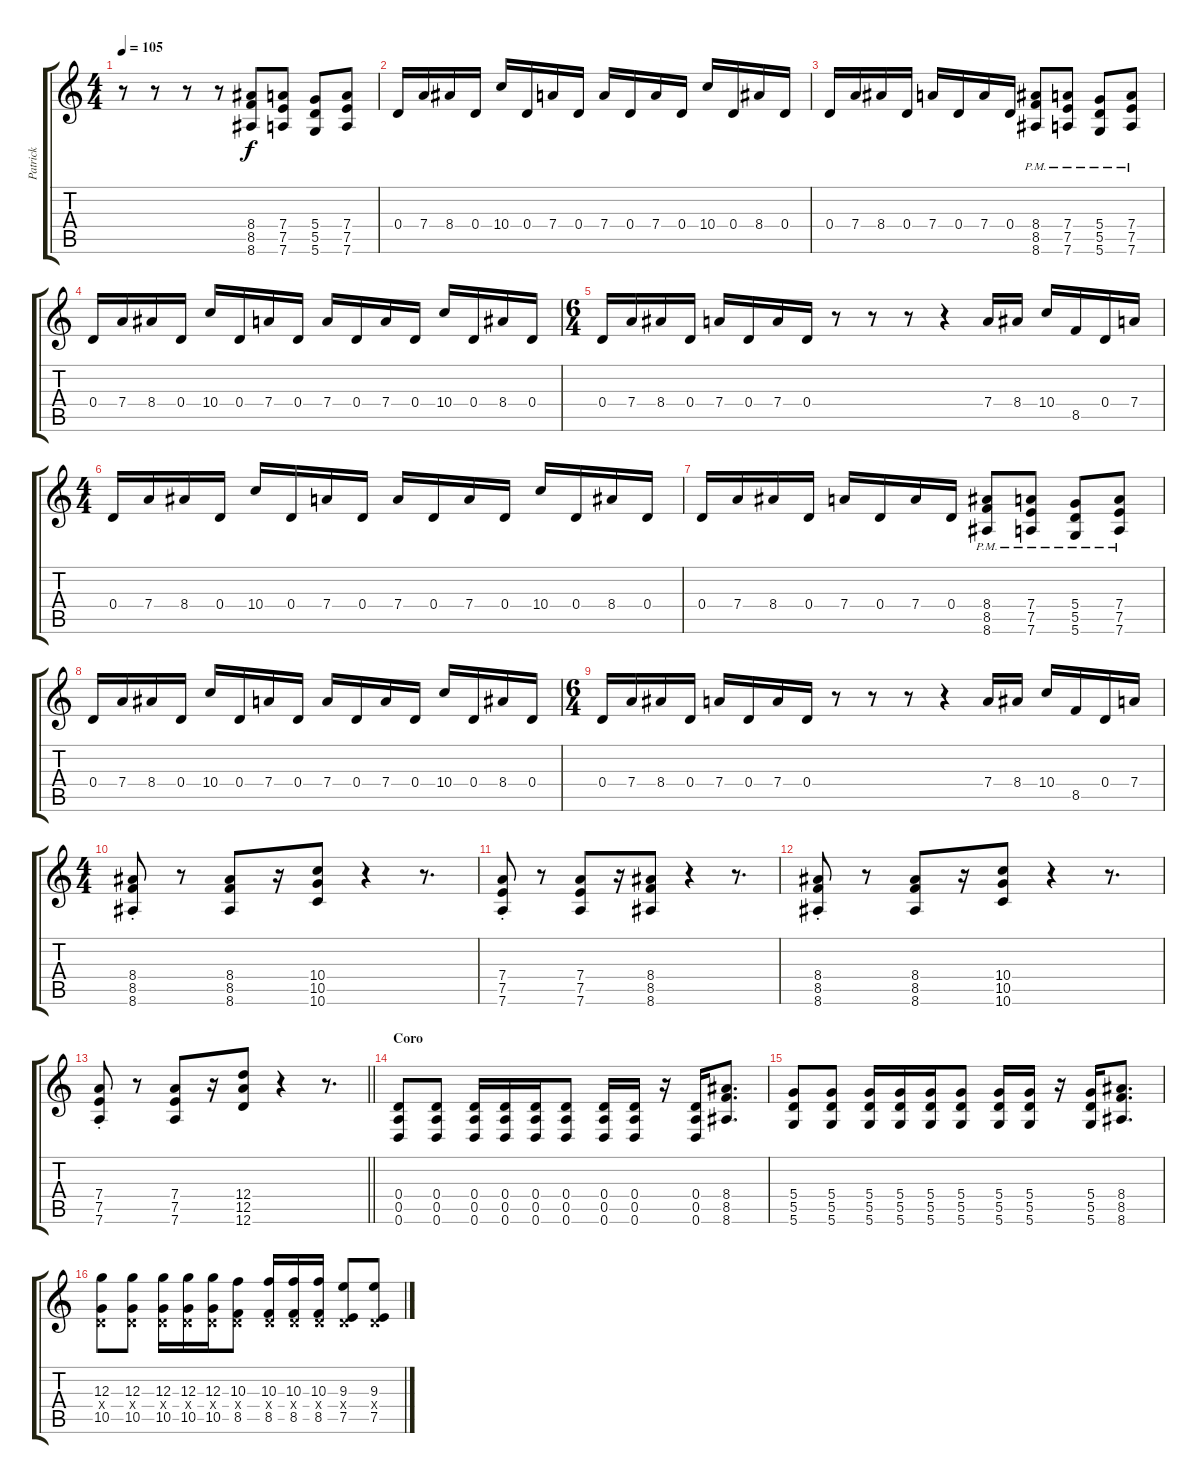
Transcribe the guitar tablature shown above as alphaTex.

\track ("Patrick" "Patrick") {instrument overdrivenguitar}
\staff {score tabs}
\tuning (E4 B3 G3 D3 A2 D2) {hide}
\ts (4 4)
\tempo 105
\clef g2
\ks c
r.8{dy f} r.8 r.8 r.8 (8.4 8.5 8.6).8 (7.4 7.5 7.6).8 (5.4 5.5 5.6).8 (7.4 7.5 7.6).8 |
0.4.16 7.4.16 8.4.16 0.4.16 10.4.16 0.4.16 7.4.16 0.4.16 7.4.16 0.4.16 7.4.16 0.4.16 10.4.16 0.4.16 8.4.16 0.4.16 |
0.4.16 7.4.16 8.4.16 0.4.16 7.4.16 0.4.16 7.4.16 0.4.16 (8.4{pm} 8.5{pm} 8.6{pm}).8 (7.4{pm} 7.5{pm} 7.6{pm}).8 (5.4{pm} 5.5{pm} 5.6{pm}).8 (7.4{pm} 7.5{pm} 7.6{pm}).8 |
0.4.16 7.4.16 8.4.16 0.4.16 10.4.16 0.4.16 7.4.16 0.4.16 7.4.16 0.4.16 7.4.16 0.4.16 10.4.16 0.4.16 8.4.16 0.4.16 |
\ts (6 4)
0.4.16 7.4.16 8.4.16 0.4.16 7.4.16 0.4.16 7.4.16 0.4.16 r.8 r.8 r.8 r.4 7.4.16 8.4.16 10.4.16 8.5.16 0.4.16 7.4.16 |
\ts (4 4)
0.4.16 7.4.16 8.4.16 0.4.16 10.4.16 0.4.16 7.4.16 0.4.16 7.4.16 0.4.16 7.4.16 0.4.16 10.4.16 0.4.16 8.4.16 0.4.16 |
0.4.16 7.4.16 8.4.16 0.4.16 7.4.16 0.4.16 7.4.16 0.4.16 (8.4{pm} 8.5{pm} 8.6{pm}).8 (7.4{pm} 7.5{pm} 7.6{pm}).8 (5.4{pm} 5.5{pm} 5.6{pm}).8 (7.4{pm} 7.5{pm} 7.6{pm}).8 |
0.4.16 7.4.16 8.4.16 0.4.16 10.4.16 0.4.16 7.4.16 0.4.16 7.4.16 0.4.16 7.4.16 0.4.16 10.4.16 0.4.16 8.4.16 0.4.16 |
\ts (6 4)
0.4.16 7.4.16 8.4.16 0.4.16 7.4.16 0.4.16 7.4.16 0.4.16 r.8 r.8 r.8 r.4 7.4.16 8.4.16 10.4.16 8.5.16 0.4.16 7.4.16 |
\ts (4 4)
(8.4 8.5 8.6{st}).8 r.8 (8.4 8.5 8.6).8 r.16 (10.4 10.5 10.6).8 r.4 r.8{d} |
(7.4 7.5 7.6{st}).8 r.8 (7.4 7.5 7.6).8 r.16 (8.4 8.5 8.6).8 r.4 r.8{d} |
(8.4 8.5 8.6{st}).8 r.8 (8.4 8.5 8.6).8 r.16 (10.4 10.5 10.6).8 r.4 r.8{d} |
\barLineRight lightlight
(7.4 7.5 7.6{st}).8 r.8 (7.4 7.5 7.6).8 r.16 (12.4 12.5 12.6).8 r.4 r.8{d} |
\section ("" "Coro")
(0.4 0.5 0.6).8 (0.4 0.5 0.6).8 (0.4 0.5 0.6).16 (0.4 0.5 0.6).16 (0.4 0.5 0.6).16 (0.4 0.5 0.6).8 (0.4 0.5 0.6).16 (0.4 0.5 0.6).16 r.16 (0.4 0.5 0.6).16 (8.4 8.5 8.6).8{d} |
(5.4 5.5 5.6).8 (5.4 5.5 5.6).8 (5.4 5.5 5.6).16 (5.4 5.5 5.6).16 (5.4 5.5 5.6).16 (5.4 5.5 5.6).8 (5.4 5.5 5.6).16 (5.4 5.5 5.6).16 r.16 (5.4 5.5 5.6).16 (8.4 8.5 8.6).8{d} |
(12.3 0.4{x} 10.5).8 (12.3 0.4{x} 10.5).8 (12.3 0.4{x} 10.5).16 (12.3 0.4{x} 10.5).16 (12.3 0.4{x} 10.5).16 (10.3 0.4{x} 8.5).8 (10.3 0.4{x} 8.5).16 (10.3 0.4{x} 8.5).16 (10.3 0.4{x} 8.5).16 (9.3 0.4{x} 7.5).8 (9.3 0.4{x} 7.5).8
